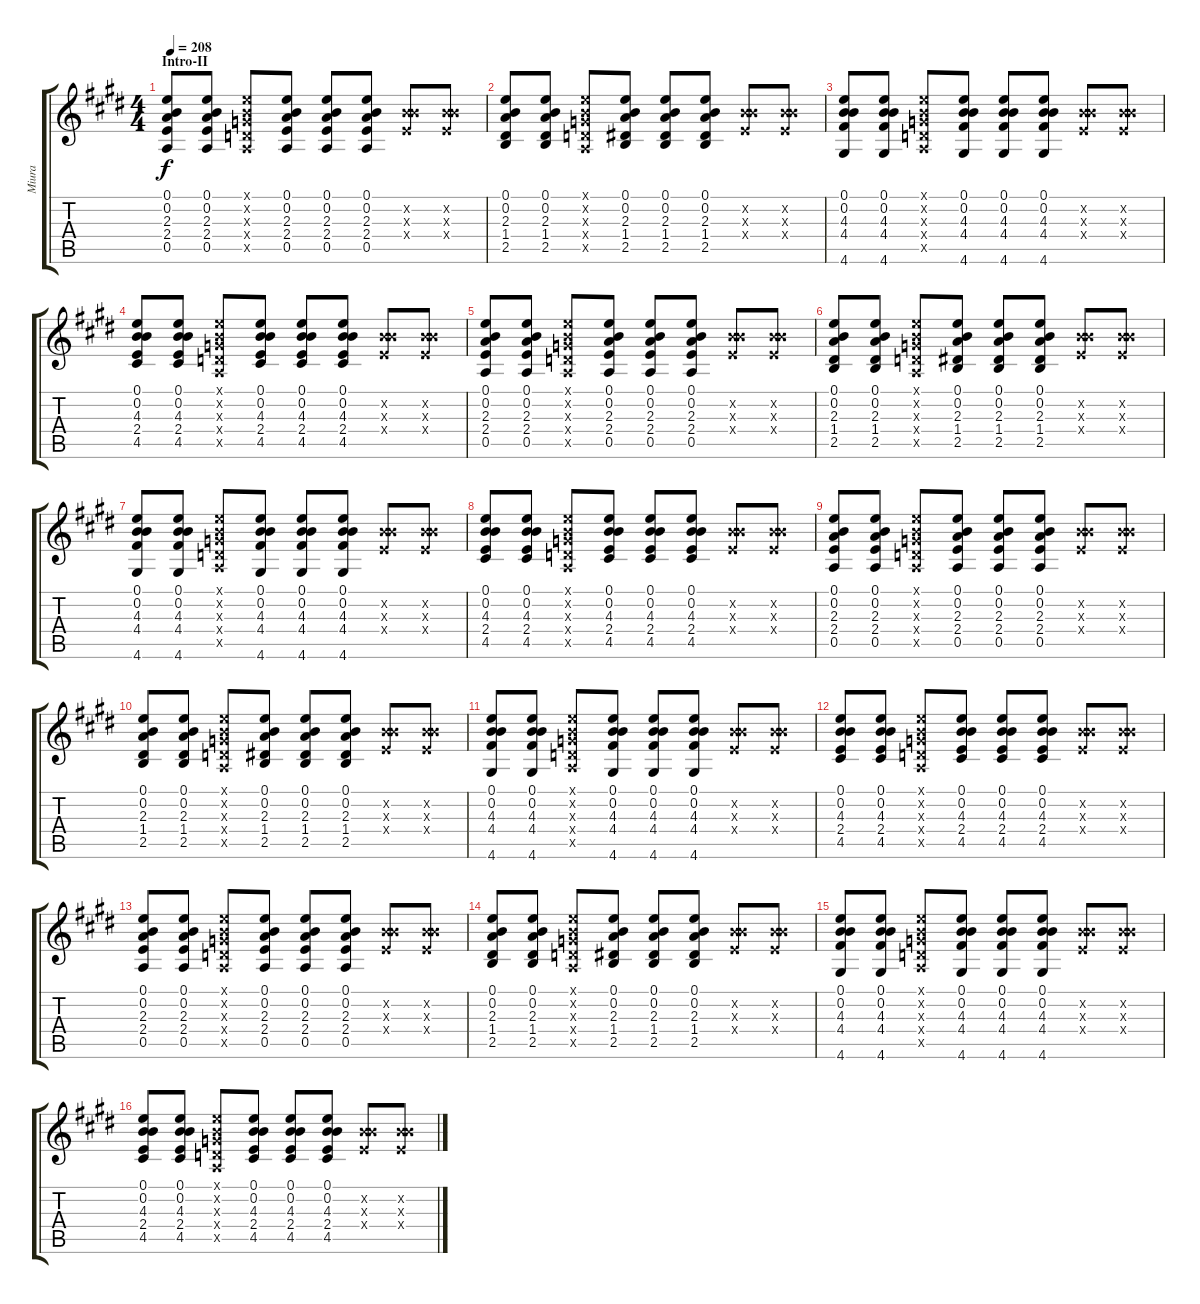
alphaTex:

\track ("Miura " "Miura ") {instrument acousticguitarsteel}
\staff {score tabs}
\tuning (E4 B3 G3 D3 A2 E2) {hide}
\ts (4 4)
\section ("" "Intro-II")
\tempo 208
\clef g2
\ks e
(0.1 0.2 2.3 2.4 0.5).8{dy f} (0.1 0.2 2.3 2.4 0.5).8 (0.1{x} 0.2{x} 0.3{x} 0.4{x} 0.5{x}).8 (0.1 0.2 2.3 2.4 0.5).8 (0.1 0.2 2.3 2.4 0.5).8 (0.1 0.2 2.3 2.4 0.5).8 (0.2{x} 4.3{x} 2.4{x}).8 (0.2{x} 4.3{x} 2.4{x}).8 |
(0.1 0.2 2.3 1.4 2.5).8 (0.1 0.2 2.3 1.4 2.5).8 (0.1{x} 0.2{x} 0.3{x} 0.4{x} 0.5{x}).8 (0.1 0.2 2.3 1.4 2.5).8 (0.1 0.2 2.3 1.4 2.5).8 (0.1 0.2 2.3 1.4 2.5).8 (0.2{x} 4.3{x} 2.4{x}).8 (0.2{x} 4.3{x} 2.4{x}).8 |
(0.1 0.2 4.3 4.4 4.6).8 (0.1 0.2 4.3 4.4 4.6).8 (0.1{x} 0.2{x} 0.3{x} 0.4{x} 0.5{x}).8 (0.1 0.2 4.3 4.4 4.6).8 (0.1 0.2 4.3 4.4 4.6).8 (0.1 0.2 4.3 4.4 4.6).8 (0.2{x} 4.3{x} 2.4{x}).8 (0.2{x} 4.3{x} 2.4{x}).8 |
(0.1 0.2 4.3 2.4 4.5).8 (0.1 0.2 4.3 2.4 4.5).8 (0.1{x} 0.2{x} 0.3{x} 0.4{x} 0.5{x}).8 (0.1 0.2 4.3 2.4 4.5).8 (0.1 0.2 4.3 2.4 4.5).8 (0.1 0.2 4.3 2.4 4.5).8 (0.2{x} 4.3{x} 2.4{x}).8 (0.2{x} 4.3{x} 2.4{x}).8 |
(0.1 0.2 2.3 2.4 0.5).8 (0.1 0.2 2.3 2.4 0.5).8 (0.1{x} 0.2{x} 0.3{x} 0.4{x} 0.5{x}).8 (0.1 0.2 2.3 2.4 0.5).8 (0.1 0.2 2.3 2.4 0.5).8 (0.1 0.2 2.3 2.4 0.5).8 (0.2{x} 4.3{x} 2.4{x}).8 (0.2{x} 4.3{x} 2.4{x}).8 |
(0.1 0.2 2.3 1.4 2.5).8 (0.1 0.2 2.3 1.4 2.5).8 (0.1{x} 0.2{x} 0.3{x} 0.4{x} 0.5{x}).8 (0.1 0.2 2.3 1.4 2.5).8 (0.1 0.2 2.3 1.4 2.5).8 (0.1 0.2 2.3 1.4 2.5).8 (0.2{x} 4.3{x} 2.4{x}).8 (0.2{x} 4.3{x} 2.4{x}).8 |
(0.1 0.2 4.3 4.4 4.6).8 (0.1 0.2 4.3 4.4 4.6).8 (0.1{x} 0.2{x} 0.3{x} 0.4{x} 0.5{x}).8 (0.1 0.2 4.3 4.4 4.6).8 (0.1 0.2 4.3 4.4 4.6).8 (0.1 0.2 4.3 4.4 4.6).8 (0.2{x} 4.3{x} 2.4{x}).8 (0.2{x} 4.3{x} 2.4{x}).8 |
(0.1 0.2 4.3 2.4 4.5).8 (0.1 0.2 4.3 2.4 4.5).8 (0.1{x} 0.2{x} 0.3{x} 0.4{x} 0.5{x}).8 (0.1 0.2 4.3 2.4 4.5).8 (0.1 0.2 4.3 2.4 4.5).8 (0.1 0.2 4.3 2.4 4.5).8 (0.2{x} 4.3{x} 2.4{x}).8 (0.2{x} 4.3{x} 2.4{x}).8 |
(0.1 0.2 2.3 2.4 0.5).8 (0.1 0.2 2.3 2.4 0.5).8 (0.1{x} 0.2{x} 0.3{x} 0.4{x} 0.5{x}).8 (0.1 0.2 2.3 2.4 0.5).8 (0.1 0.2 2.3 2.4 0.5).8 (0.1 0.2 2.3 2.4 0.5).8 (0.2{x} 4.3{x} 2.4{x}).8 (0.2{x} 4.3{x} 2.4{x}).8 |
(0.1 0.2 2.3 1.4 2.5).8 (0.1 0.2 2.3 1.4 2.5).8 (0.1{x} 0.2{x} 0.3{x} 0.4{x} 0.5{x}).8 (0.1 0.2 2.3 1.4 2.5).8 (0.1 0.2 2.3 1.4 2.5).8 (0.1 0.2 2.3 1.4 2.5).8 (0.2{x} 4.3{x} 2.4{x}).8 (0.2{x} 4.3{x} 2.4{x}).8 |
(0.1 0.2 4.3 4.4 4.6).8 (0.1 0.2 4.3 4.4 4.6).8 (0.1{x} 0.2{x} 0.3{x} 0.4{x} 0.5{x}).8 (0.1 0.2 4.3 4.4 4.6).8 (0.1 0.2 4.3 4.4 4.6).8 (0.1 0.2 4.3 4.4 4.6).8 (0.2{x} 4.3{x} 2.4{x}).8 (0.2{x} 4.3{x} 2.4{x}).8 |
(0.1 0.2 4.3 2.4 4.5).8 (0.1 0.2 4.3 2.4 4.5).8 (0.1{x} 0.2{x} 0.3{x} 0.4{x} 0.5{x}).8 (0.1 0.2 4.3 2.4 4.5).8 (0.1 0.2 4.3 2.4 4.5).8 (0.1 0.2 4.3 2.4 4.5).8 (0.2{x} 4.3{x} 2.4{x}).8 (0.2{x} 4.3{x} 2.4{x}).8 |
(0.1 0.2 2.3 2.4 0.5).8 (0.1 0.2 2.3 2.4 0.5).8 (0.1{x} 0.2{x} 0.3{x} 0.4{x} 0.5{x}).8 (0.1 0.2 2.3 2.4 0.5).8 (0.1 0.2 2.3 2.4 0.5).8 (0.1 0.2 2.3 2.4 0.5).8 (0.2{x} 4.3{x} 2.4{x}).8 (0.2{x} 4.3{x} 2.4{x}).8 |
(0.1 0.2 2.3 1.4 2.5).8 (0.1 0.2 2.3 1.4 2.5).8 (0.1{x} 0.2{x} 0.3{x} 0.4{x} 0.5{x}).8 (0.1 0.2 2.3 1.4 2.5).8 (0.1 0.2 2.3 1.4 2.5).8 (0.1 0.2 2.3 1.4 2.5).8 (0.2{x} 4.3{x} 2.4{x}).8 (0.2{x} 4.3{x} 2.4{x}).8 |
(0.1 0.2 4.3 4.4 4.6).8 (0.1 0.2 4.3 4.4 4.6).8 (0.1{x} 0.2{x} 0.3{x} 0.4{x} 0.5{x}).8 (0.1 0.2 4.3 4.4 4.6).8 (0.1 0.2 4.3 4.4 4.6).8 (0.1 0.2 4.3 4.4 4.6).8 (0.2{x} 4.3{x} 2.4{x}).8 (0.2{x} 4.3{x} 2.4{x}).8 |
(0.1 0.2 4.3 2.4 4.5).8 (0.1 0.2 4.3 2.4 4.5).8 (0.1{x} 0.2{x} 0.3{x} 0.4{x} 0.5{x}).8 (0.1 0.2 4.3 2.4 4.5).8 (0.1 0.2 4.3 2.4 4.5).8 (0.1 0.2 4.3 2.4 4.5).8 (0.2{x} 4.3{x} 2.4{x}).8 (0.2{x} 4.3{x} 2.4{x}).8
